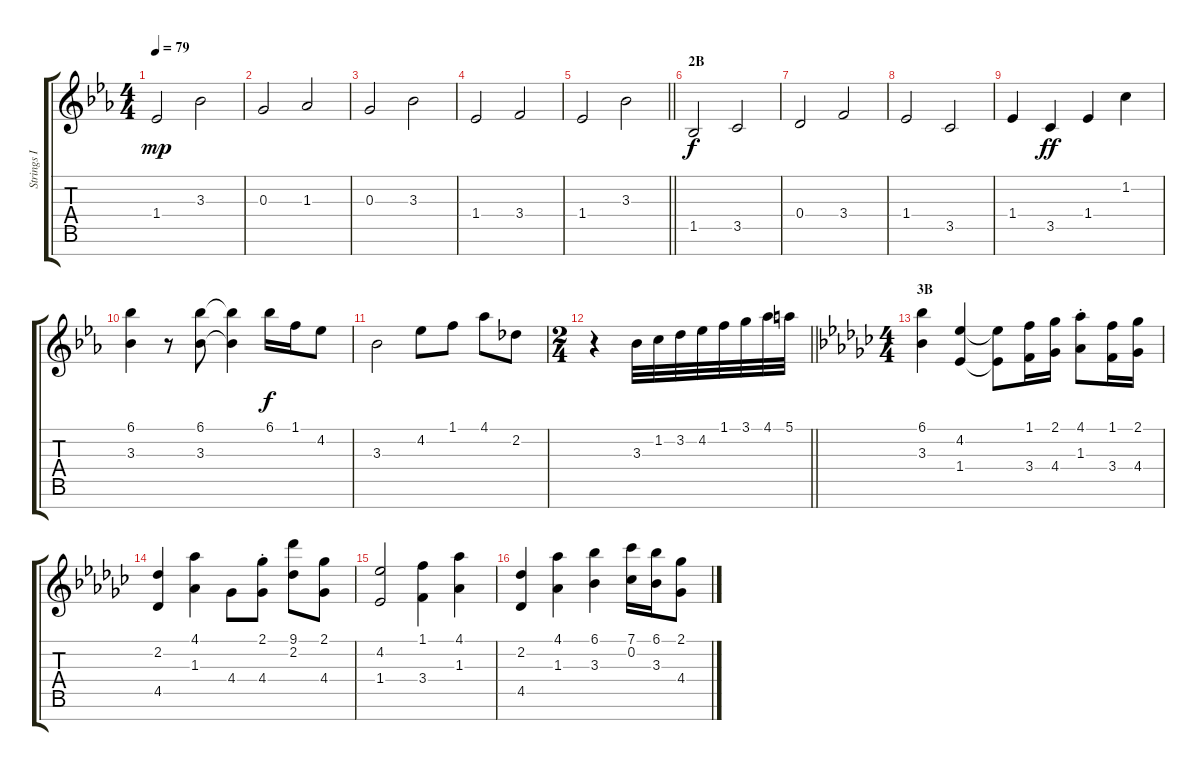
\track ("Strings I" "Strings I") {instrument stringensemble1}
\staff {score tabs}
\tuning (E5 B4 G4 D4 A3 E3 B2) {hide}
\ts (4 4)
\tempo 79
\clef g2
\ks eb
1.4.2{dy mp} 3.3.2 |
0.3.2 1.3.2 |
0.3.2 3.3.2 |
1.4.2 3.4.2 |
\barLineRight lightlight
1.4.2 3.3.2 |
\section ("" "2B")
1.5.2{dy f} 3.5.2 |
0.4.2 3.4.2 |
1.4.2 3.5.2 |
1.4.4 3.5.4{dy ff} 1.4.4 1.2.4 |
(6.1 3.3).4 r.8 (6.1 3.3).8 (6.1{t} 3.3{t}).4 6.1.16{dy f} 1.1.16 4.2.8 |
3.3.2 4.2.8 1.1.8 4.1.8 2.2.8 |
\ts (2 4)
\barLineRight lightlight
r.4 3.3.32 1.2.32 3.2.32 4.2.32 1.1.32 3.1.32 4.1.32 5.1.32 |
\ts (4 4)
\section ("" "3B")
\ks gb
(6.1 3.3).4 (4.2 1.4).4 (4.2{t} 1.4{t}).8 (1.1 3.4).16 (2.1 4.4).16 (4.1{st} 1.3{st}).8 (1.1 3.4).16 (2.1 4.4).16 |
(2.2 4.5).4 (4.1 1.3).4 4.4.8 (2.1{st} 4.4{st}).8 (9.1 2.2).8 (2.1 4.4).8 |
(4.2 1.4).2 (1.1 3.4).4 (4.1 1.3).4 |
(2.2 4.5).4 (4.1 1.3).4 (6.1 3.3).4 (7.1 0.2).16 (6.1 3.3).16 (2.1 4.4).8
